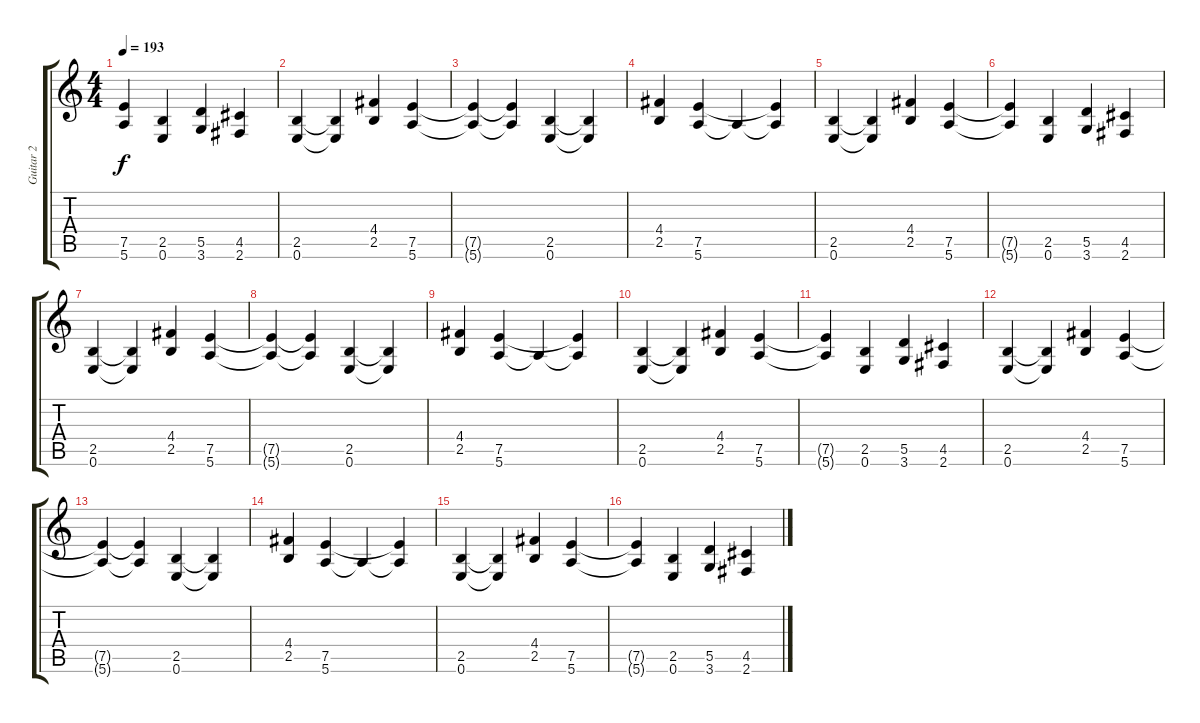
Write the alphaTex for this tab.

\track ("Guitar 2" "Guitar 2") {instrument distortionguitar}
\staff {score tabs}
\tuning (E4 B3 G3 D3 A2 E2) {hide}
\ts (4 4)
\tempo 193
\clef g2
\ks c
(7.5{t} 5.6{t}).4{dy f} (2.5 0.6).4 (5.5 3.6).4 (4.5 2.6).4 |
(2.5 0.6).4 (2.5{t} 0.6{t}).4 (4.4 2.5).4 (7.5 5.6).4 |
(7.5{t} 5.6{t}).4 (7.5{t} 5.6{t}).4 (2.5 0.6).4 (2.5{t} 0.6{t}).4 |
(4.4 2.5).4 (7.5 5.6).4 5.6{t}.4 (7.5{t} 5.6{t}).4 |
(2.5 0.6).4 (2.5{t} 0.6{t}).4 (4.4 2.5).4 (7.5 5.6).4 |
(7.5{t} 5.6{t}).4 (2.5 0.6).4 (5.5 3.6).4 (4.5 2.6).4 |
(2.5 0.6).4 (2.5{t} 0.6{t}).4 (4.4 2.5).4 (7.5 5.6).4 |
(7.5{t} 5.6{t}).4 (7.5{t} 5.6{t}).4 (2.5 0.6).4 (2.5{t} 0.6{t}).4 |
(4.4 2.5).4 (7.5 5.6).4 5.6{t}.4 (7.5{t} 5.6{t}).4 |
(2.5 0.6).4 (2.5{t} 0.6{t}).4 (4.4 2.5).4 (7.5 5.6).4 |
(7.5{t} 5.6{t}).4 (2.5 0.6).4 (5.5 3.6).4 (4.5 2.6).4 |
(2.5 0.6).4 (2.5{t} 0.6{t}).4 (4.4 2.5).4 (7.5 5.6).4 |
(7.5{t} 5.6{t}).4 (7.5{t} 5.6{t}).4 (2.5 0.6).4 (2.5{t} 0.6{t}).4 |
(4.4 2.5).4 (7.5 5.6).4 5.6{t}.4 (7.5{t} 5.6{t}).4 |
(2.5 0.6).4 (2.5{t} 0.6{t}).4 (4.4 2.5).4 (7.5 5.6).4 |
(7.5{t} 5.6{t}).4 (2.5 0.6).4 (5.5 3.6).4 (4.5 2.6).4
